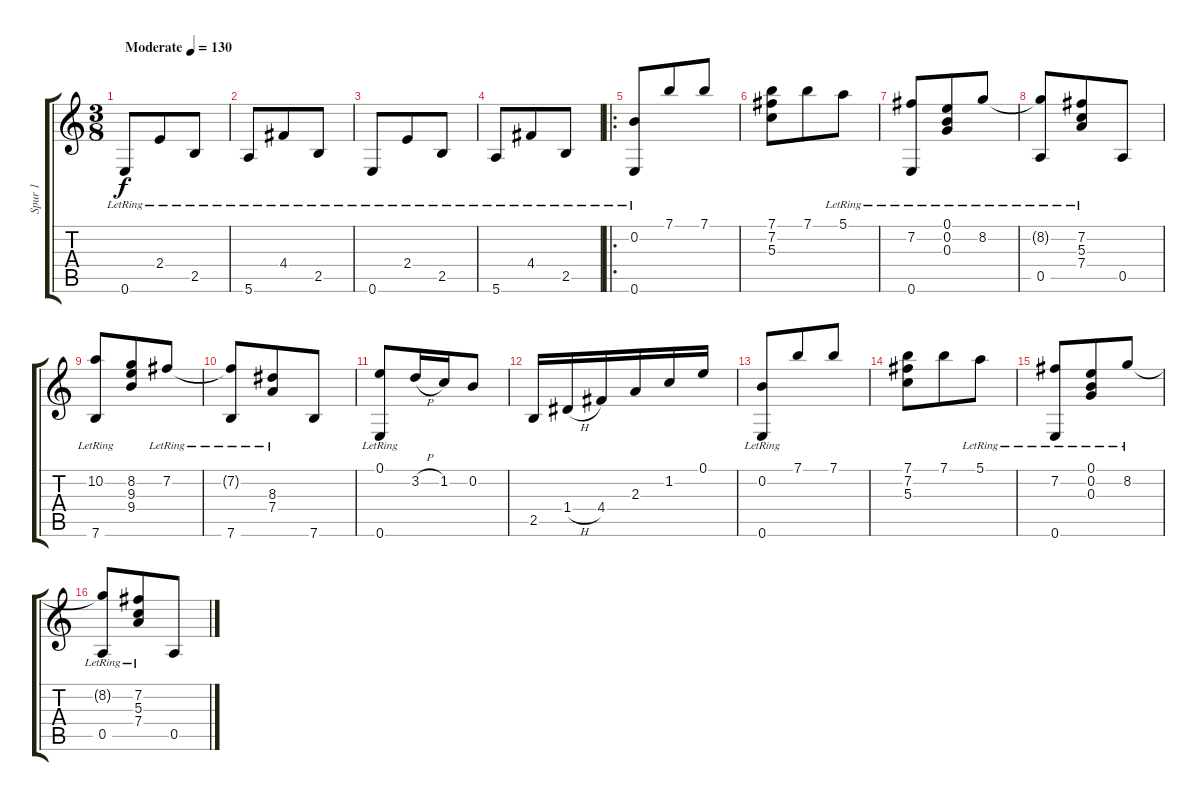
\track ("Spur 1" "Spur 1") {instrument acousticguitarnylon}
\staff {score tabs}
\tuning (E4 B3 G3 D3 A2 E2) {hide}
\ts (3 8)
\tempo (130 "Moderate")
\clef g2
\ks c
0.6{lr}.8{dy f instrument acousticguitarnylon} 2.4{lr}.8 2.5{lr}.8 |
5.6{lr}.8 4.4{lr}.8 2.5{lr}.8 |
0.6{lr}.8 2.4{lr}.8 2.5{lr}.8 |
5.6{lr}.8 4.4{lr}.8 2.5{lr}.8 |
\ro
(0.2 0.6{lr}).8 7.1.8 7.1.8 |
(7.1 7.2 5.3).8 7.1.8 5.1{lr}.8 |
(7.2 0.6{lr}).8 (0.1{lr} 0.2 0.3).8 8.2{lr}.8 |
(8.2{t} 0.5{lr}).8 (7.2{lr} 5.3 7.4).8 0.5.8 |
(10.2 7.6{lr}).8 (8.2 9.3 9.4).8 7.2{lr}.8 |
(7.2{t} 7.6{lr}).8 (8.3{lr} 7.4{lr}).8 7.6.8 |
(0.1{lr} 0.6{lr}).8 3.2{h}.16 1.2.16 0.2.8 |
2.5.16 1.4{h}.16 4.4.16 2.3.16 1.2.16 0.1.16 |
(0.2{lr} 0.6{lr}).8 7.1.8 7.1.8 |
(7.1 7.2 5.3).8 7.1.8 5.1{lr}.8 |
(7.2 0.6{lr}).8 (0.1{lr} 0.2{lr} 0.3{lr}).8 8.2{lr}.8 |
(8.2{t} 0.5{lr}).8 (7.2{lr} 5.3{lr} 7.4{lr}).8 0.5.8
